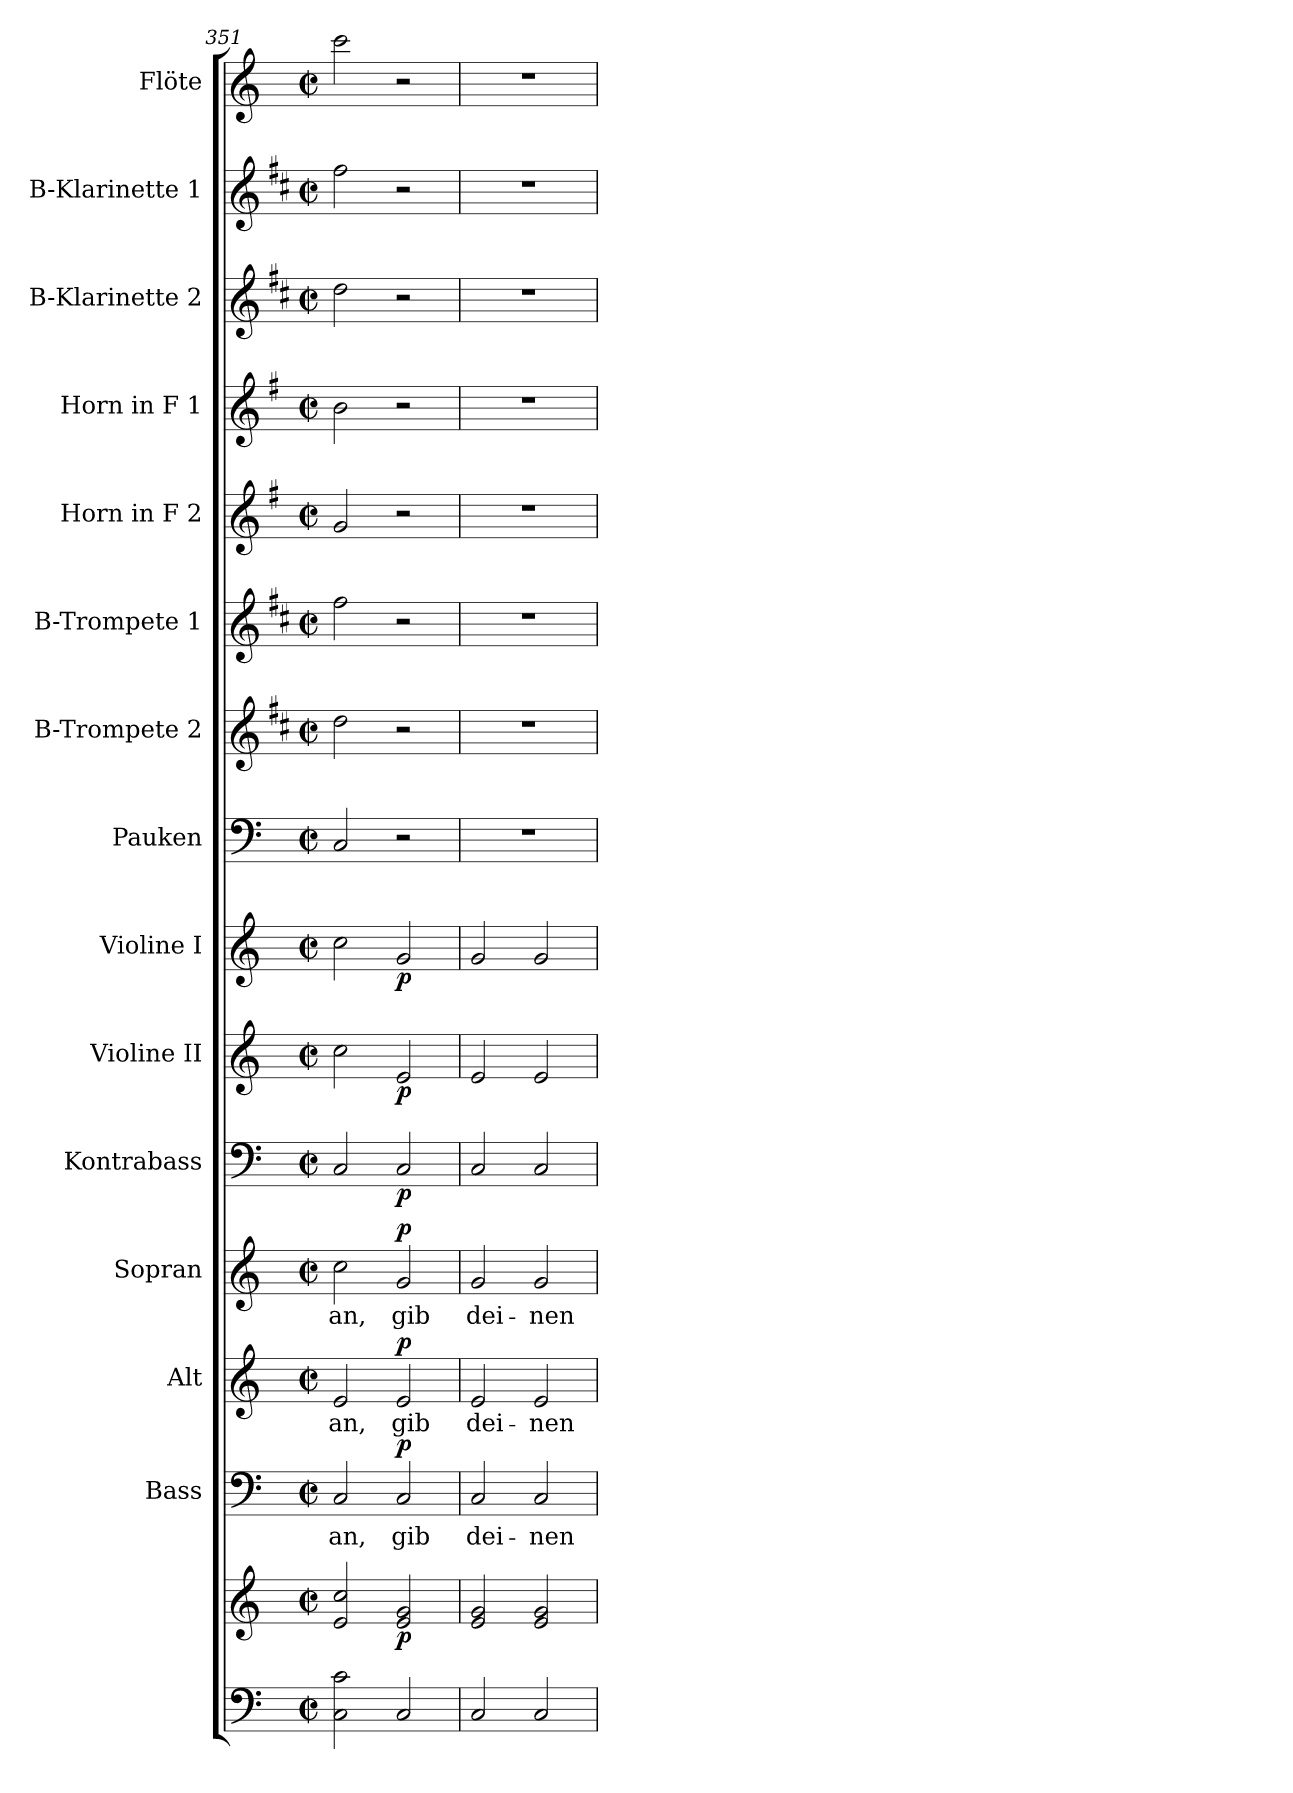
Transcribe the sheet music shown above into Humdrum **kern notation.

**kern	**kern	**dynam	**kern	**text	**dynam	**kern	**text	**dynam	**kern	**text	**dynam	**kern	**dynam	**kern	**dynam	**kern	**dynam	**kern	**kern	**kern	**kern	**kern	**kern	**kern	**kern
*part15	*part15	*part15	*part14	*part14	*part14	*part13	*part13	*part13	*part12	*part12	*part12	*part11	*part11	*part10	*part10	*part9	*part9	*part8	*part7	*part6	*part5	*part4	*part3	*part2	*part1
*staff16	*staff15	*staff15/16	*staff14	*staff14	*staff14	*staff13	*staff13	*staff13	*staff12	*staff12	*staff12	*staff11	*staff11	*staff10	*staff10	*staff9	*staff9	*staff8	*staff7	*staff6	*staff5	*staff4	*staff3	*staff2	*staff1
*	*	*	*I"Bass	*	*	*I"Alt	*	*	*I"Sopran	*	*	*I"Kontrabass	*	*I"Violine II	*	*I"Violine I	*	*I"Pauken	*I"B-Trompete 2	*I"B-Trompete 1	*I"Horn in F 2	*I"Horn in F 1	*I"B-Klarinette 2	*I"B-Klarinette 1	*I"Flöte
*	*	*	*I'B.	*	*	*I'A.	*	*	*I'S.	*	*	*I'Kb.	*	*I'Vl. II	*	*I'Vl. I	*	*I'Pk.	*I'B Trp. 2	*I'B Trp. 1	*	*	*I'B Kl. 2	*I'B Kl. 1	*I'Fl.
*clefF4	*clefG2	*	*clefF4	*	*	*clefG2	*	*	*clefG2	*	*	*clefF4	*	*clefG2	*	*clefG2	*	*clefF4	*clefG2	*clefG2	*clefG2	*clefG2	*clefG2	*clefG2	*clefG2
*	*	*	*	*	*	*	*	*	*	*	*	*ITrd7c12	*	*	*	*	*	*	*ITrd1c2	*ITrd1c2	*ITrd4c7	*ITrd4c7	*ITrd1c2	*ITrd1c2	*
*k[]	*k[]	*	*k[]	*	*	*k[]	*	*	*k[]	*	*	*k[]	*	*k[]	*	*k[]	*	*k[]	*k[]	*k[]	*k[]	*k[]	*k[]	*k[]	*k[]
*C:	*C:	*	*C:	*	*	*C:	*	*	*C:	*	*	*C:	*	*C:	*	*C:	*	*C:	*C:	*C:	*C:	*C:	*C:	*C:	*C:
*M2/2	*M2/2	*	*M2/2	*	*	*M2/2	*	*	*M2/2	*	*	*M2/2	*	*M2/2	*	*M2/2	*	*M2/2	*M2/2	*M2/2	*M2/2	*M2/2	*M2/2	*M2/2	*M2/2
*met(c|)	*met(c|)	*	*met(c|)	*	*	*met(c|)	*	*	*met(c|)	*	*	*met(c|)	*	*met(c|)	*	*met(c|)	*	*met(c|)	*met(c|)	*met(c|)	*met(c|)	*met(c|)	*met(c|)	*met(c|)	*met(c|)
=351	=351	=351	=351	=351	=351	=351	=351	=351	=351	=351	=351	=351	=351	=351	=351	=351	=351	=351	=351	=351	=351	=351	=351	=351	=351
!	!	!	!	!LO:LY:b	!	!	!LO:LY:b	!	!	!LO:LY:b	!	!	!	!	!	!	!	!	!	!	!	!	!	!	!
2C\ 2c\	2e/ 2cc/	.	2C/	an,	.	2e/	an,	.	2cc\	an,	.	2CC/	.	2cc\	.	2cc\	.	2C/	2cc\	2ee\	2c/	2e\	2cc\	2ee\	2ccc\
!	!	!LO:DY:b	!	!LO:LY:b	!LO:DY:a	!	!LO:LY:b	!LO:DY:a	!	!LO:LY:b	!LO:DY:a	!	!LO:DY:b	!	!LO:DY:b	!	!LO:DY:b	!	!	!	!	!	!	!	!
2C/	2e/ 2g/	p	2C/	gib	p	2e/	gib	p	2g/	gib	p	2CC/	p	2e/	p	2g/	p	2r	2r	2r	2r	2r	2r	2r	2r
=352	=352	=352	=352	=352	=352	=352	=352	=352	=352	=352	=352	=352	=352	=352	=352	=352	=352	=352	=352	=352	=352	=352	=352	=352	=352
!	!	!	!	!LO:LY:b	!	!	!LO:LY:b	!	!	!LO:LY:b	!	!	!	!	!	!	!	!	!	!	!	!	!	!	!
2C/	2e/ 2g/	.	2C/	dei-	.	2e/	dei-	.	2g/	dei-	.	2CC/	.	2e/	.	2g/	.	1r	1r	1r	1r	1r	1r	1r	1r
!	!	!	!	!LO:LY:b	!	!	!LO:LY:b	!	!	!LO:LY:b	!	!	!	!	!	!	!	!	!	!	!	!	!	!	!
2C/	2e/ 2g/	.	2C/	-nen	.	2e/	-nen	.	2g/	-nen	.	2CC/	.	2e/	.	2g/	.	.	.	.	.	.	.	.	.
=	=	=	=	=	=	=	=	=	=	=	=	=	=	=	=	=	=	=	=	=	=	=	=	=	=
*-	*-	*-	*-	*-	*-	*-	*-	*-	*-	*-	*-	*-	*-	*-	*-	*-	*-	*-	*-	*-	*-	*-	*-	*-	*-
